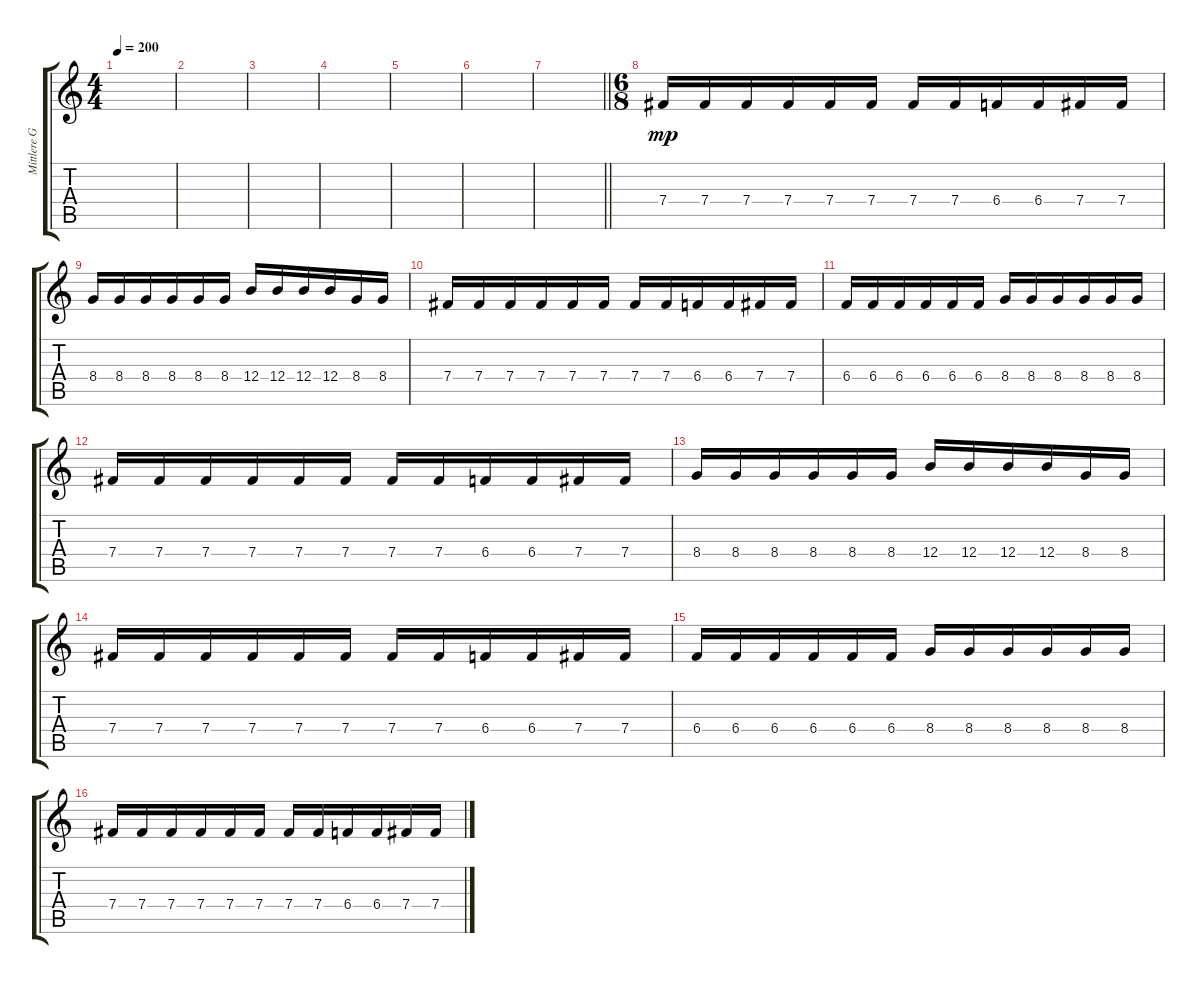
\track ("Mittlere Gitarre" "Mittlere G") {instrument overdrivenguitar}
\staff {score tabs}
\tuning (Db4 Ab3 E3 B2 Gb2 Db2) {hide}
\ts (4 4)
\tempo 200
\clef g2
\ks c
|
|
|
|
|
|
\barLineRight lightlight
|
\ts (6 8)
\section ("" "")
7.4.16{dy mp} 7.4.16 7.4.16 7.4.16 7.4.16 7.4.16 7.4.16 7.4.16 6.4.16 6.4.16 7.4.16 7.4.16 |
8.4.16 8.4.16 8.4.16 8.4.16 8.4.16 8.4.16 12.4.16 12.4.16 12.4.16 12.4.16 8.4.16 8.4.16 |
7.4.16 7.4.16 7.4.16 7.4.16 7.4.16 7.4.16 7.4.16 7.4.16 6.4.16 6.4.16 7.4.16 7.4.16 |
6.4.16 6.4.16 6.4.16 6.4.16 6.4.16 6.4.16 8.4.16 8.4.16 8.4.16 8.4.16 8.4.16 8.4.16 |
7.4.16 7.4.16 7.4.16 7.4.16 7.4.16 7.4.16 7.4.16 7.4.16 6.4.16 6.4.16 7.4.16 7.4.16 |
8.4.16 8.4.16 8.4.16 8.4.16 8.4.16 8.4.16 12.4.16 12.4.16 12.4.16 12.4.16 8.4.16 8.4.16 |
7.4.16 7.4.16 7.4.16 7.4.16 7.4.16 7.4.16 7.4.16 7.4.16 6.4.16 6.4.16 7.4.16 7.4.16 |
6.4.16 6.4.16 6.4.16 6.4.16 6.4.16 6.4.16 8.4.16 8.4.16 8.4.16 8.4.16 8.4.16 8.4.16 |
7.4.16 7.4.16 7.4.16 7.4.16 7.4.16 7.4.16 7.4.16 7.4.16 6.4.16 6.4.16 7.4.16 7.4.16
